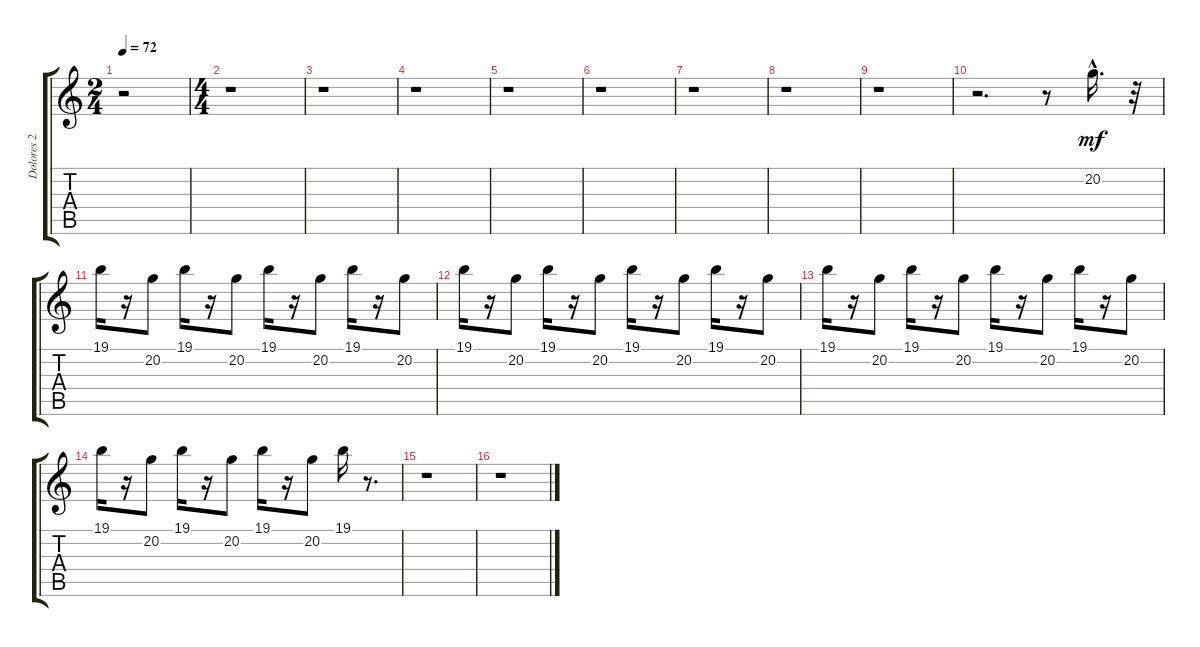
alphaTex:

\track ("Dolores 2" "Dolores 2") {instrument pad3polysynth}
\staff {score tabs}
\tuning (E4 B3 G3 D3 A2 E2) {hide}
\ts (2 4)
\tempo 72
\clef g2
\ks c
r.2{dy mf instrument pad3polysynth} |
\ts (4 4)
r.1 |
r.1 |
r.1 |
r.1 |
r.1 |
r.1 |
r.1 |
r.1 |
r.2{d} r.8 20.2{hac}.16{d} r.32 |
19.1.16 r.16 20.2.8 19.1.16 r.16 20.2.8 19.1.16 r.16 20.2.8 19.1.16 r.16 20.2.8 |
19.1.16 r.16 20.2.8 19.1.16 r.16 20.2.8 19.1.16 r.16 20.2.8 19.1.16 r.16 20.2.8 |
19.1.16 r.16 20.2.8 19.1.16 r.16 20.2.8 19.1.16 r.16 20.2.8 19.1.16 r.16 20.2.8 |
19.1.16 r.16 20.2.8 19.1.16 r.16 20.2.8 19.1.16 r.16 20.2.8 19.1.16 r.8{d} |
r.1 |
r.1
